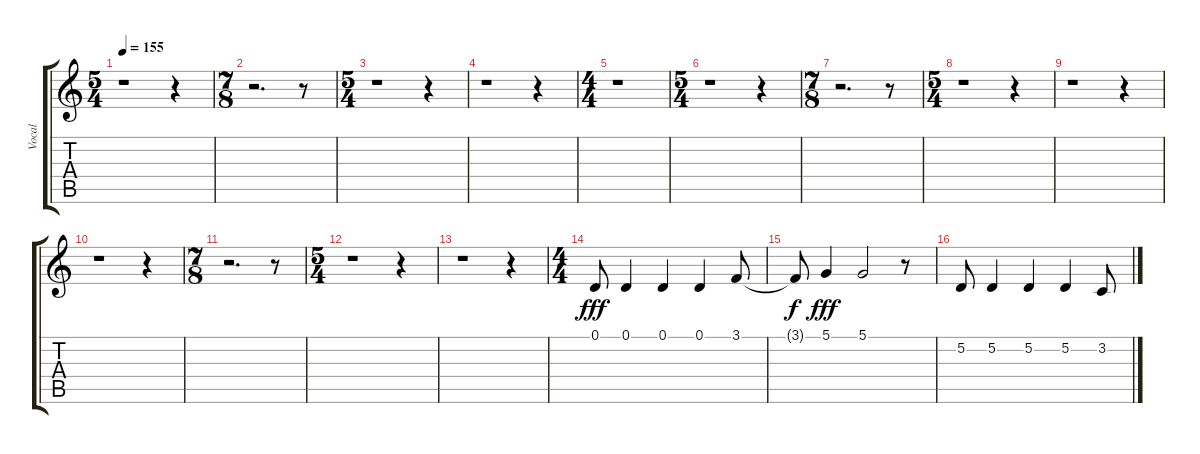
\track ("Vocal" "Vocal") {instrument stringensemble1}
\staff {score tabs}
\tuning (D4 A3 F3 C3 G2 D2) {hide}
\ts (5 4)
\tempo 155
\clef g2
\ks c
r.1{dy fff} r.4 |
\ts (7 8)
r.2{d} r.8 |
\ts (5 4)
r.1 r.4 |
r.1 r.4 |
\ts (4 4)
r.1 |
\ts (5 4)
r.1 r.4 |
\ts (7 8)
r.2{d} r.8 |
\ts (5 4)
r.1 r.4 |
r.1 r.4 |
r.1 r.4 |
\ts (7 8)
r.2{d} r.8 |
\ts (5 4)
r.1 r.4 |
r.1 r.4 |
\ts (4 4)
0.1.8 0.1.4 0.1.4 0.1.4 3.1.8 |
3.1{t}.8{dy f} 5.1.4{dy fff} 5.1.2 r.8 |
5.2.8 5.2.4 5.2.4 5.2.4 3.2.8
